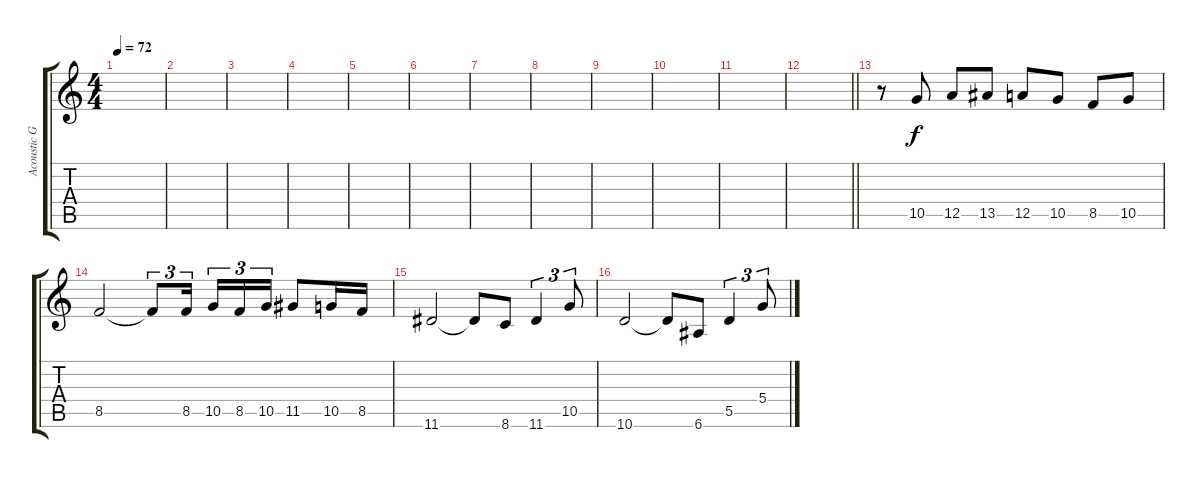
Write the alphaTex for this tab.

\track ("Acoustic Gtr." "Acoustic G") {instrument acousticguitarnylon}
\staff {score tabs}
\tuning (E4 B3 G3 D3 A2 E2) {hide}
\ts (4 4)
\tempo 72
\clef g2
\ks c
|
|
|
|
|
|
|
|
|
|
|
\barLineRight lightlight
|
\section ("" "")
r.8{volume 8} 10.5.8 12.5.8 13.5.8 12.5.8 10.5.8 8.5.8 10.5.8 |
8.5.2 8.5{t}.8{tu (3 2)} 8.5.16{tu (3 2) beam splitsecondary} 10.5.16{tu (3 2)} 8.5.16{tu (3 2)} 10.5.16{tu (3 2)} 11.5.8 10.5.16 8.5.16 |
11.6.2 11.6{t}.8 8.6.8 11.6.4{tu (3 2)} 10.5.8{tu (3 2)} |
10.6.2 10.6{t}.8 6.6.8 5.5.4{tu (3 2)} 5.4.8{tu (3 2)}
